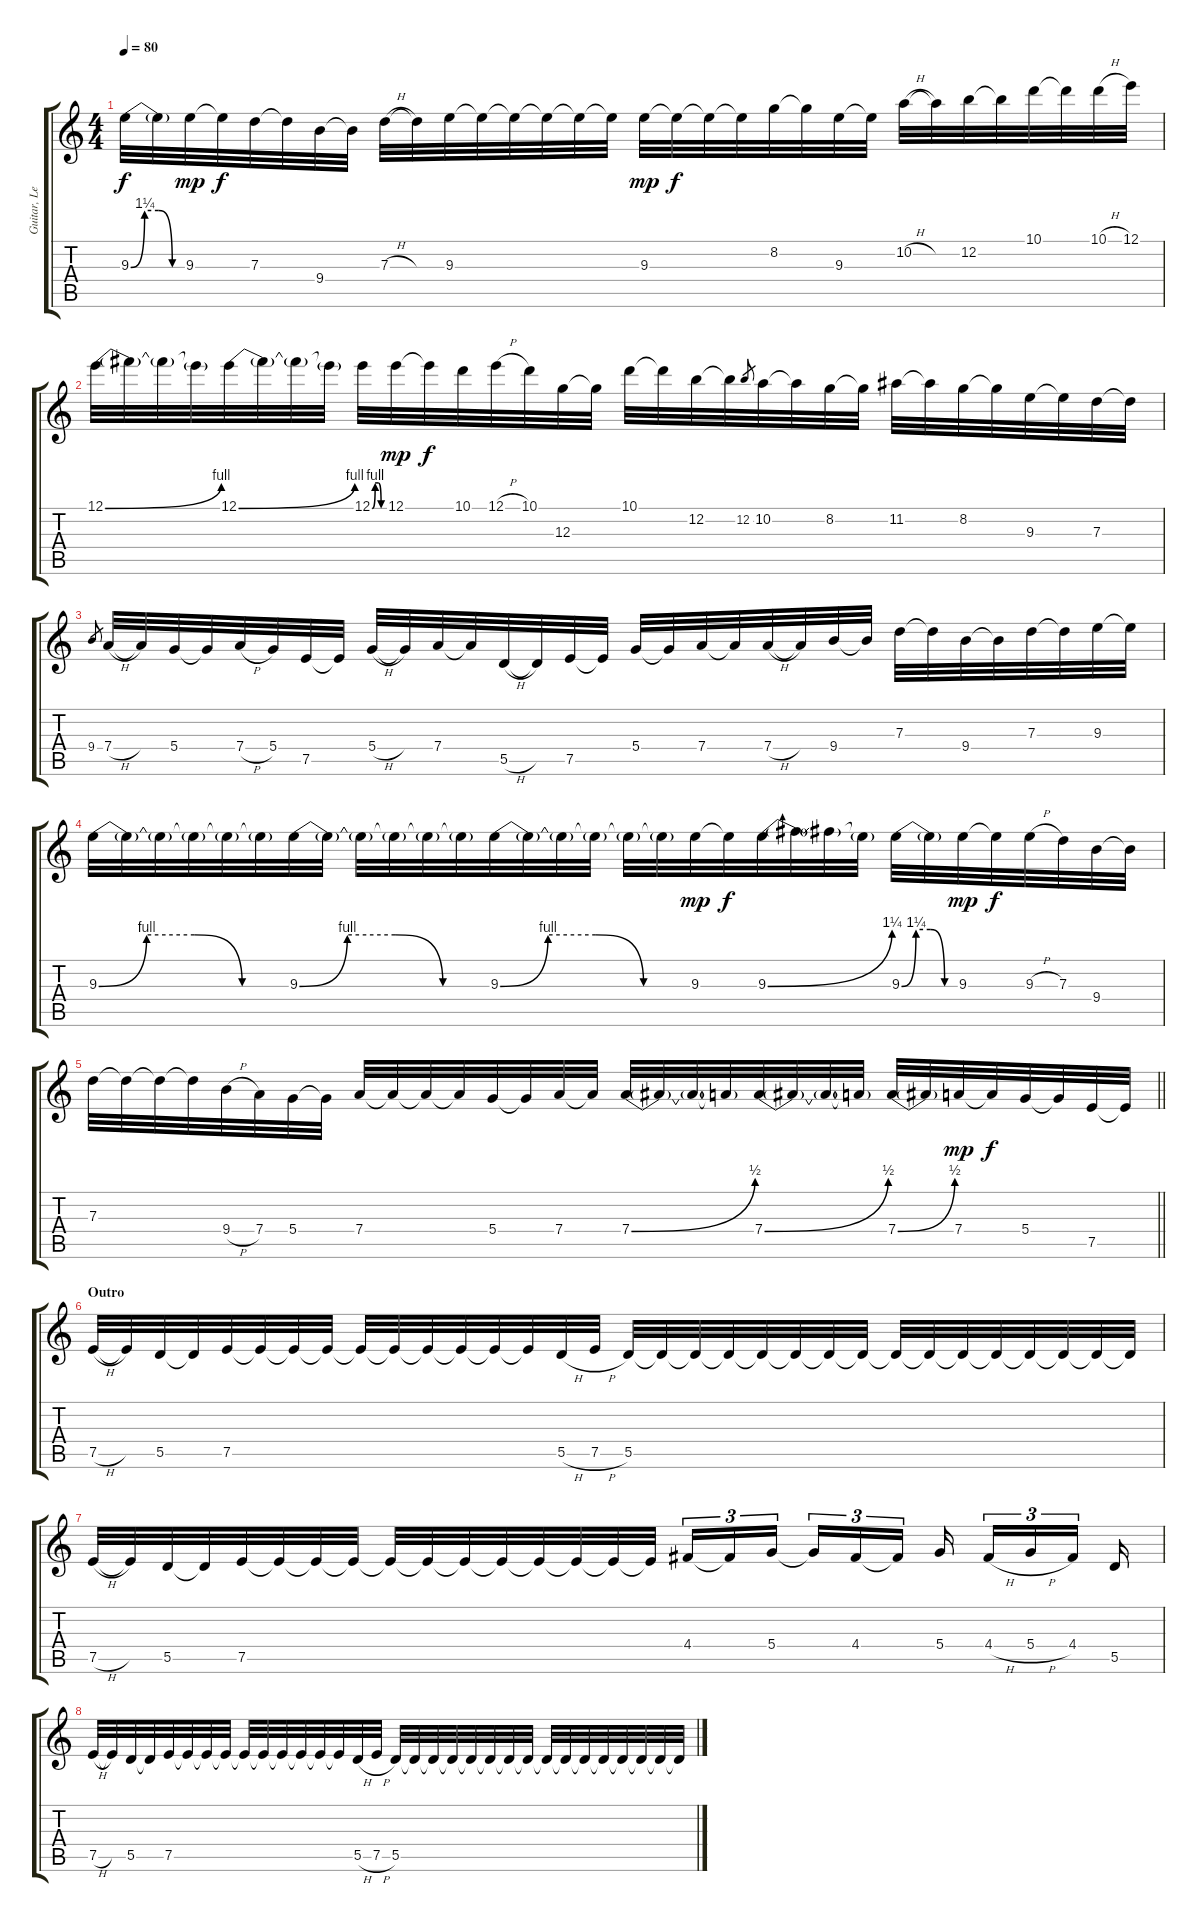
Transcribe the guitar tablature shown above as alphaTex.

\track ("Guitar, Lead" "Guitar, Le") {instrument distortionguitar}
\staff {score tabs}
\tuning (E4 B3 G3 D3 A2 E2) {hide}
\ts (4 4)
\tempo 80
\clef g2
\ks c
9.3{be (custom 0 0 15 5 30 5 45 0 60 0)}.32{dy f} 9.3{t}.32 9.3.32{dy mp} 9.3{t}.32{dy f} 7.3.32 7.3{t}.32 9.4.32 9.4{t}.32 7.3{h}.32 7.3{t}.32 9.3.32 9.3{t}.32 9.3{t}.32 9.3{t}.32 9.3{t}.32 9.3{t}.32 9.3.32{dy mp} 9.3{t}.32{dy f} 9.3{t}.32 9.3{t}.32 8.2.32 8.2{t}.32 9.3.32 9.3{t}.32 10.2{h}.32 10.2{t}.32 12.2.32 12.2{t}.32 10.1.32 10.1{t}.32 10.1{h}.32 12.1.32 |
12.1{be (bend 0 0 60 4)}.32 12.1{t}.32 12.1{t}.32 12.1{t}.32 12.1{be (bend 0 0 60 4)}.32 12.1{t}.32 12.1{t}.32 12.1{t}.32 12.1{be (custom 0 0 15 4 30 4 45 0 60 0)}.32 12.1.32{dy mp} 12.1{t}.32{dy f} 10.1.32 12.1{h}.32 10.1.32 12.3.32 12.3{t}.32 10.1.32 10.1{t}.32 12.2.32 12.2{t}.32 12.2.8{gr} 10.2.32 10.2{t}.32 8.2.32 8.2{t}.32 11.2.32 11.2{t}.32 8.2.32 8.2{t}.32 9.3.32 9.3{t}.32 7.3.32 7.3{t}.32 |
9.4.8{gr} 7.4{h}.32 7.4{t}.32 5.4.32 5.4{t}.32 7.4{h}.32 5.4.32 7.5.32 7.5{t}.32 5.4{h}.32 5.4{t}.32 7.4.32 7.4{t}.32 5.5{h}.32 5.5{t}.32 7.5.32 7.5{t}.32 5.4.32 5.4{t}.32 7.4.32 7.4{t}.32 7.4{h}.32 7.4{t}.32 9.4.32 9.4{t}.32 7.3.32 7.3{t}.32 9.4.32 9.4{t}.32 7.3.32 7.3{t}.32 9.3.32 9.3{t}.32 |
9.3{be (custom 0 0 15 4 30 4 45 0 60 0)}.32 9.3{t}.32 9.3{t}.32 9.3{t}.32 9.3{t}.32 9.3{t}.32 9.3{be (custom 0 0 15 4 30 4 45 0 60 0)}.32 9.3{t}.32 9.3{t}.32 9.3{t}.32 9.3{t}.32 9.3{t}.32 9.3{be (custom 0 0 15 4 30 4 45 0 60 0)}.32 9.3{t}.32 9.3{t}.32 9.3{t}.32 9.3{t}.32 9.3{t}.32 9.3.32{dy mp} 9.3{t}.32{dy f} 9.3{be (bend 0 0 60 5)}.32 9.3{t}.32 9.3{t}.32 9.3{t}.32 9.3{be (custom 0 0 15 5 30 5 45 0 60 0)}.32 9.3{t}.32 9.3.32{dy mp} 9.3{t}.32{dy f} 9.3{h}.32 7.3.32 9.4.32 9.4{t}.32 |
\barLineRight lightlight
7.3.32 7.3{t}.32 7.3{t}.32 7.3{t}.32 9.4{h}.32 7.4.32 5.4.32 5.4{t}.32 7.4.32 7.4{t}.32 7.4{t}.32 7.4{t}.32 5.4.32 5.4{t}.32 7.4.32 7.4{t}.32 7.4{be (bend 0 0 60 2)}.32 7.4{t}.32 7.4{t}.32 7.4{t}.32 7.4{be (bend 0 0 60 2)}.32 7.4{t}.32 7.4{t}.32 7.4{t}.32 7.4{be (bend 0 0 60 2)}.32 7.4{t}.32 7.4.32{dy mp} 7.4{t}.32{dy f} 5.4.32 5.4{t}.32 7.5.32 7.5{t}.32 |
\section ("" "Outro")
7.5{h}.32 7.5{t}.32 5.5.32 5.5{t}.32 7.5.32 7.5{t}.32 7.5{t}.32 7.5{t}.32 7.5{t}.32 7.5{t}.32 7.5{t}.32 7.5{t}.32 7.5{t}.32 7.5{t}.32 5.5{h}.32 7.5{h}.32 5.5.32 5.5{t}.32 5.5{t}.32 5.5{t}.32 5.5{t}.32 5.5{t}.32 5.5{t}.32 5.5{t}.32 5.5{t}.32 5.5{t}.32 5.5{t}.32 5.5{t}.32 5.5{t}.32 5.5{t}.32 5.5{t}.32 5.5{t}.32 |
7.5{h}.32 7.5{t}.32 5.5.32 5.5{t}.32 7.5.32 7.5{t}.32 7.5{t}.32 7.5{t}.32 7.5{t}.32 7.5{t}.32 7.5{t}.32 7.5{t}.32 7.5{t}.32 7.5{t}.32 7.5{t}.32 7.5{t}.32 4.4.16{tu (3 2)} 4.4{t}.16{tu (3 2)} 5.4.16{tu (3 2) beam splitsecondary} 5.4{t}.16{tu (3 2)} 4.4.16{tu (3 2)} 4.4{t}.16{tu (3 2)} 5.4.16{beam splitsecondary} 4.4{h}.16{tu (3 2)} 5.4{h}.16{tu (3 2)} 4.4.16{tu (3 2) beam splitsecondary} 5.5.16 |
7.5{h}.32 7.5{t}.32 5.5.32 5.5{t}.32 7.5.32 7.5{t}.32 7.5{t}.32 7.5{t}.32 7.5{t}.32 7.5{t}.32 7.5{t}.32 7.5{t}.32 7.5{t}.32 7.5{t}.32 5.5{h}.32 7.5{h}.32 5.5.32 5.5{t}.32 5.5{t}.32 5.5{t}.32 5.5{t}.32 5.5{t}.32 5.5{t}.32 5.5{t}.32 5.5{t}.32 5.5{t}.32 5.5{t}.32 5.5{t}.32 5.5{t}.32 5.5{t}.32 5.5{t}.32 5.5{t}.32
